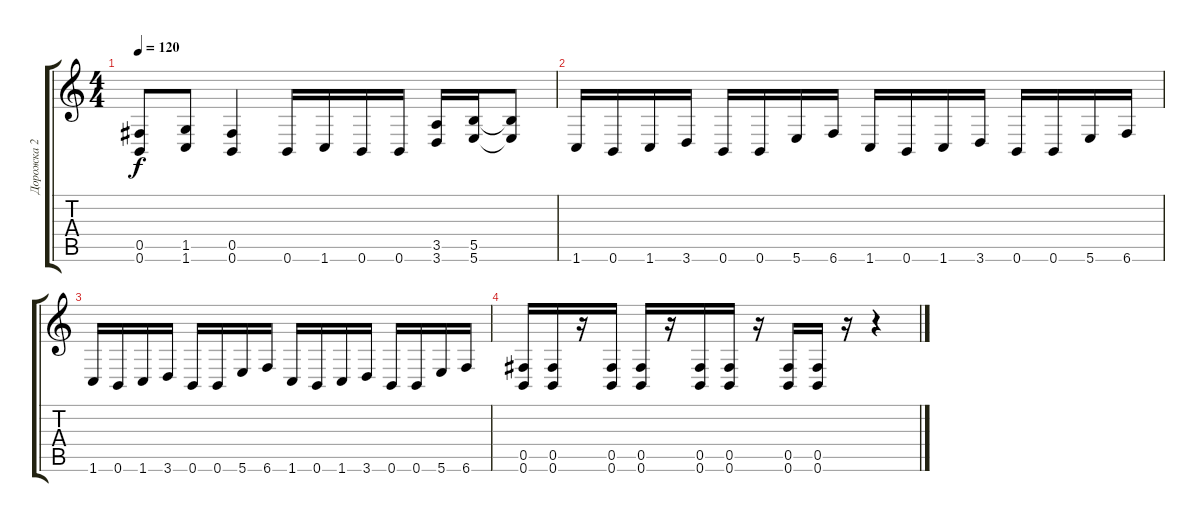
\track ("Дорожка 2" "Дорожка 2") {instrument distortionguitar}
\staff {score tabs}
\tuning (Db4 Ab3 E3 B2 Gb2 B1) {hide}
\ts (4 4)
\tempo 120
\clef g2
\ks c
(0.5{t} 0.6{t}).8{dy f} (1.5 1.6).8 (0.5 0.6).4 0.6.16 1.6.16 0.6.16 0.6.16 (3.5 3.6).16 (5.5 5.6).16 (5.5{t} 5.6{t}).8 |
1.6.16 0.6.16 1.6.16 3.6.16 0.6.16 0.6.16 5.6.16 6.6.16 1.6.16 0.6.16 1.6.16 3.6.16 0.6.16 0.6.16 5.6.16 6.6.16 |
1.6.16 0.6.16 1.6.16 3.6.16 0.6.16 0.6.16 5.6.16 6.6.16 1.6.16 0.6.16 1.6.16 3.6.16 0.6.16 0.6.16 5.6.16 6.6.16 |
(0.5 0.6).16 (0.5 0.6).16 r.16 (0.5 0.6).16 (0.5 0.6).16 r.16 (0.5 0.6).16 (0.5 0.6).16 r.16 (0.5 0.6).16 (0.5 0.6).16 r.16 r.4
